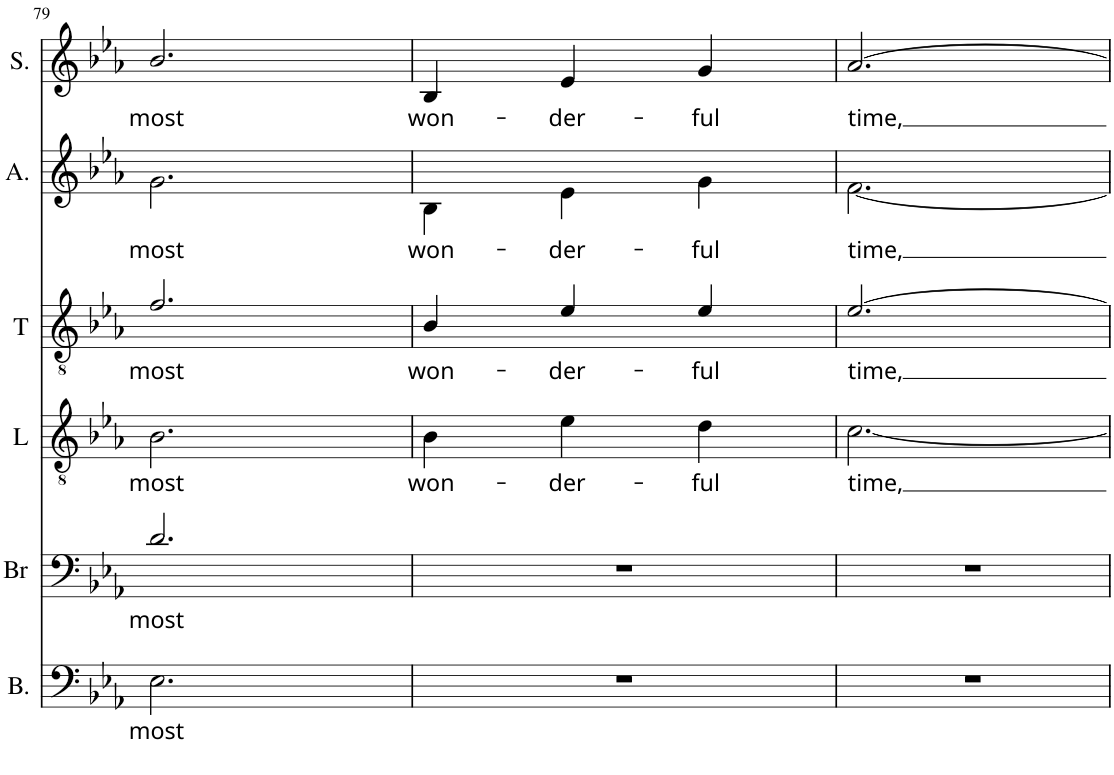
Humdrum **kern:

**kern	**text	**kern	**text	**kern	**text	**kern	**text	**kern	**text	**kern	**text
*part6	*part6	*part5	*part5	*part4	*part4	*part3	*part3	*part2	*part2	*part1	*part1
*staff6	*staff6	*staff5	*staff5	*staff4	*staff4	*staff3	*staff3	*staff2	*staff2	*staff1	*staff1
*I"Bass	*	*I"Baritone	*	*I"Lead	*	*I"Tenor	*	*I"Alto	*	*I"Soprano	*
*I'B.	*	*I'Br	*	*I'L	*	*I'T	*	*I'A.	*	*I'S.	*
!!LO:PB:g=z
*clefF4	*	*clefF4	*	*clefGv2	*	*clefGv2	*	*clefG2	*	*clefG2	*
*k[b-e-a-]	*	*k[b-e-a-]	*	*k[b-e-a-]	*	*k[b-e-a-]	*	*k[b-e-a-]	*	*k[b-e-a-]	*
*M3/4	*	*M3/4	*	*M3/4	*	*M3/4	*	*M3/4	*	*M3/4	*
=79	=79	=79	=79	=79	=79	=79	=79	=79	=79	=79	=79
!	!LO:LY:b	!	!LO:LY:b	!	!LO:LY:b	!	!LO:LY:b	!	!LO:LY:b	!	!LO:LY:b
2.E-\	most	2.d/	most	2.B-\	most	2.f/	most	2.g\	most	2.b-/	most
=80	=80	=80	=80	=80	=80	=80	=80	=80	=80	=80	=80
!	!	!	!	!	!LO:LY:b	!	!LO:LY:b	!	!LO:LY:b	!	!LO:LY:b
2.r	.	2.r	.	4B-\	won-	4B-/	won-	4B-\	won-	4B-/	won-
!	!	!	!	!	!LO:LY:b	!	!LO:LY:b	!	!LO:LY:b	!	!LO:LY:b
.	.	.	.	4e-\	-der-	4e-/	-der-	4e-\	-der-	4e-/	-der-
!	!	!	!	!	!LO:LY:b	!	!LO:LY:b	!	!LO:LY:b	!	!LO:LY:b
.	.	.	.	4d\	-ful	4e-/	-ful	4g\	-ful	4g/	-ful
=81	=81	=81	=81	=81	=81	=81	=81	=81	=81	=81	=81
!	!	!	!	!	!LO:LY:b	!	!LO:LY:b	!	!LO:LY:b	!	!LO:LY:b
2.r	.	2.r	.	[<2.c\	time,	[>2.e-/	time,	[<2.f\	time,	[>2.a-/	time,
=	=	=	=	=	=	=	=	=	=	=	=
*-	*-	*-	*-	*-	*-	*-	*-	*-	*-	*-	*-
